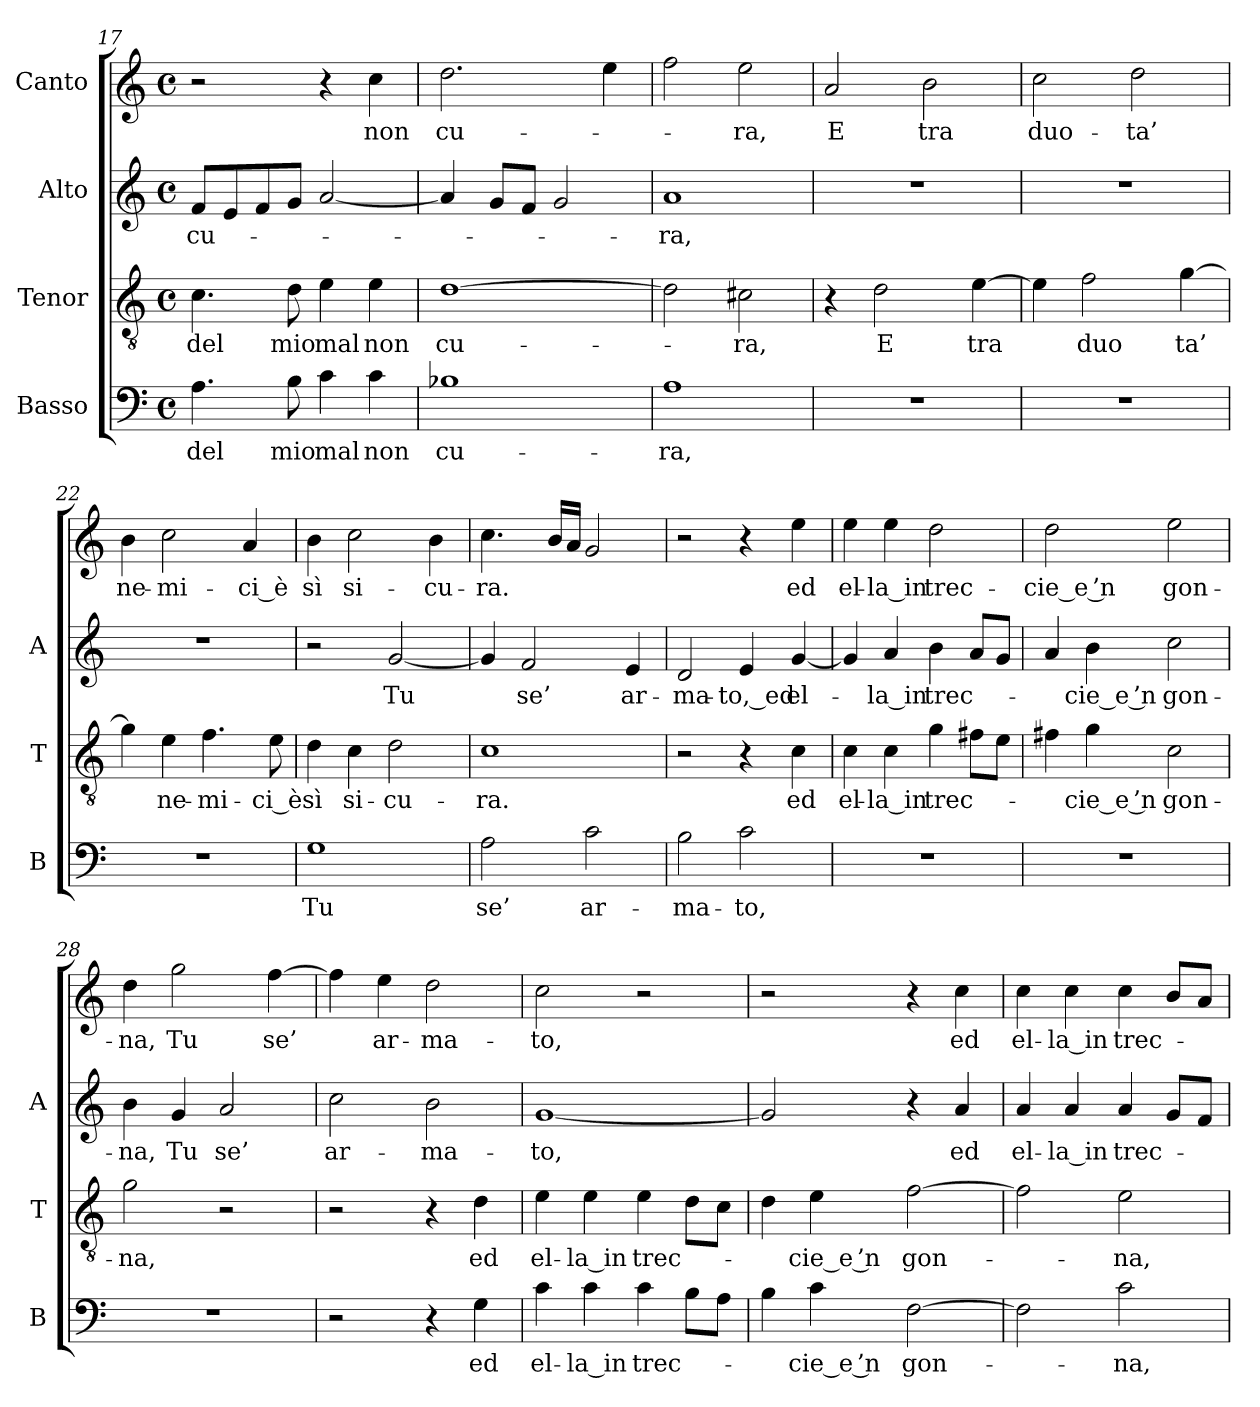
**kern	**text	**kern	**text	**kern	**text	**kern	**text
*part4	*part4	*part3	*part3	*part2	*part2	*part1	*part1
*staff4	*staff4	*staff3	*staff3	*staff2	*staff2	*staff1	*staff1
*I"Basso	*	*I"Tenor	*	*I"Alto	*	*I"Canto	*
*I'B	*	*I'T	*	*I'A	*	*	*
*clefF4	*	*clefGv2	*	*clefG2	*	*clefG2	*
*k[]	*	*k[]	*	*k[]	*	*k[]	*
*C:	*	*C:	*	*C:	*	*C:	*
*M4/4	*	*M4/4	*	*M4/4	*	*M4/4	*
*met(c)	*	*met(c)	*	*met(c)	*	*met(c)	*
=17	=17	=17	=17	=17	=17	=17	=17
4.A	-del	4.c	-del	8fL	cu-	2r	.
.	.	.	.	8e	.	.	.
.	.	.	.	8f	.	.	.
8B	-mio	8d	-mio	8gJ	.	.	.
4c	-mal	4e	-mal	[2a	.	4r	.
4c	-non	4e	-non	.	.	4cc	-non
!!LO:PB:g=z
=18	=18	=18	=18	=18	=18	=18	=18
1B-X	cu-	[1d	cu-	4a]	.	2.dd	cu-
.	.	.	.	8gL	.	.	.
.	.	.	.	8fJ	.	.	.
.	.	.	.	2g	.	.	.
.	.	.	.	.	.	4ee	.
=19	=19	=19	=19	=19	=19	=19	=19
1A	-ra,	2d]	.	1a	-ra,	2ff	.
.	.	2c#X	-ra,	.	.	2ee	-ra,
=20	=20	=20	=20	=20	=20	=20	=20
1r	.	4r	.	1r	.	2a	-E
.	.	2d	-E	.	.	.	.
.	.	.	.	.	.	2b	-tra
.	.	[4e	-tra	.	.	.	.
=21	=21	=21	=21	=21	=21	=21	=21
1r	.	4e]	.	1r	.	2cc	duo-
.	.	2f	-duo	.	.	.	.
.	.	.	.	.	.	2dd	-ta’
.	.	[4g	-ta’	.	.	.	.
=22	=22	=22	=22	=22	=22	=22	=22
1r	.	4g]	.	1r	.	4b	ne-
.	.	4e	ne-	.	.	2cc	mi-
.	.	4.f	mi-	.	.	.	.
.	.	.	.	.	.	4a	-ci_è
.	.	8e	-ci_è	.	.	.	.
=23	=23	=23	=23	=23	=23	=23	=23
1G	-Tu	4d	-sì	2r	.	4b	-sì
.	.	4c	si-	.	.	2cc	si-
.	.	2d	cu-	[2g	-Tu	.	.
.	.	.	.	.	.	4b	cu-
=24	=24	=24	=24	=24	=24	=24	=24
2A	-se’	1c	-ra.	4g]	.	4.cc	-ra.
.	.	.	.	2f	-se’	.	.
.	.	.	.	.	.	16bLL	.
.	.	.	.	.	.	16aJJ	.
2c	ar-	.	.	.	.	2g	.
.	.	.	.	4e	ar-	.	.
=25	=25	=25	=25	=25	=25	=25	=25
2B	ma-	2r	.	2d	ma-	2r	.
2c	-to,	4r	.	4e	-to,_ed	4r	.
.	.	4c	-ed	[4g	el-	4ee	-ed
=26	=26	=26	=26	=26	=26	=26	=26
1r	.	4c	el-	4g]	.	4ee	el-
.	.	4c	-la_in	4a	-la_in	4ee	-la_in
.	.	4g	trec-	4b	trec-	2dd	trec-
.	.	8f#XL	.	8aL	.	.	.
.	.	8eJ	.	8gJ	.	.	.
=27	=27	=27	=27	=27	=27	=27	=27
1r	.	4f#X	.	4a	.	2dd	-cie_e ’n
.	.	4g	-cie_e ’n	4b	-cie_e ’n	.	.
.	.	2c	gon-	2cc	gon-	2ee	gon-
=28	=28	=28	=28	=28	=28	=28	=28
1r	.	2g	-na,	4b	-na,	4dd	-na,
.	.	.	.	4g	-Tu	2gg	-Tu
.	.	2r	.	2a	-se’	.	.
.	.	.	.	.	.	[4ff	-se’
=29	=29	=29	=29	=29	=29	=29	=29
2r	.	2r	.	2cc	ar-	4ff]	.
.	.	.	.	.	.	4ee	ar-
4r	.	4r	.	2b	ma-	2dd	ma-
4G	-ed	4d	-ed	.	.	.	.
=30	=30	=30	=30	=30	=30	=30	=30
4c	el-	4e	el-	[1g	-to,	2cc	-to,
4c	-la_in	4e	-la_in	.	.	.	.
4c	trec-	4e	trec-	.	.	2r	.
8BL	.	8dL	.	.	.	.	.
8AJ	.	8cJ	.	.	.	.	.
=31	=31	=31	=31	=31	=31	=31	=31
4B	.	4d	.	2g]	.	2r	.
4c	-cie_e ’n	4e	-cie_e ’n	.	.	.	.
[2F	gon-	[2f	gon-	4r	.	4r	.
.	.	.	.	4a	-ed	4cc	-ed
=32	=32	=32	=32	=32	=32	=32	=32
2F]	.	2f]	.	4a	el-	4cc	el-
.	.	.	.	4a	-la_in	4cc	-la_in
2c	-na,	2e	-na,	4a	trec-	4cc	trec-
.	.	.	.	8gL	.	8bL	.
.	.	.	.	8fJ	.	8aJ	.
=	=	=	=	=	=	=	=
*-	*-	*-	*-	*-	*-	*-	*-
